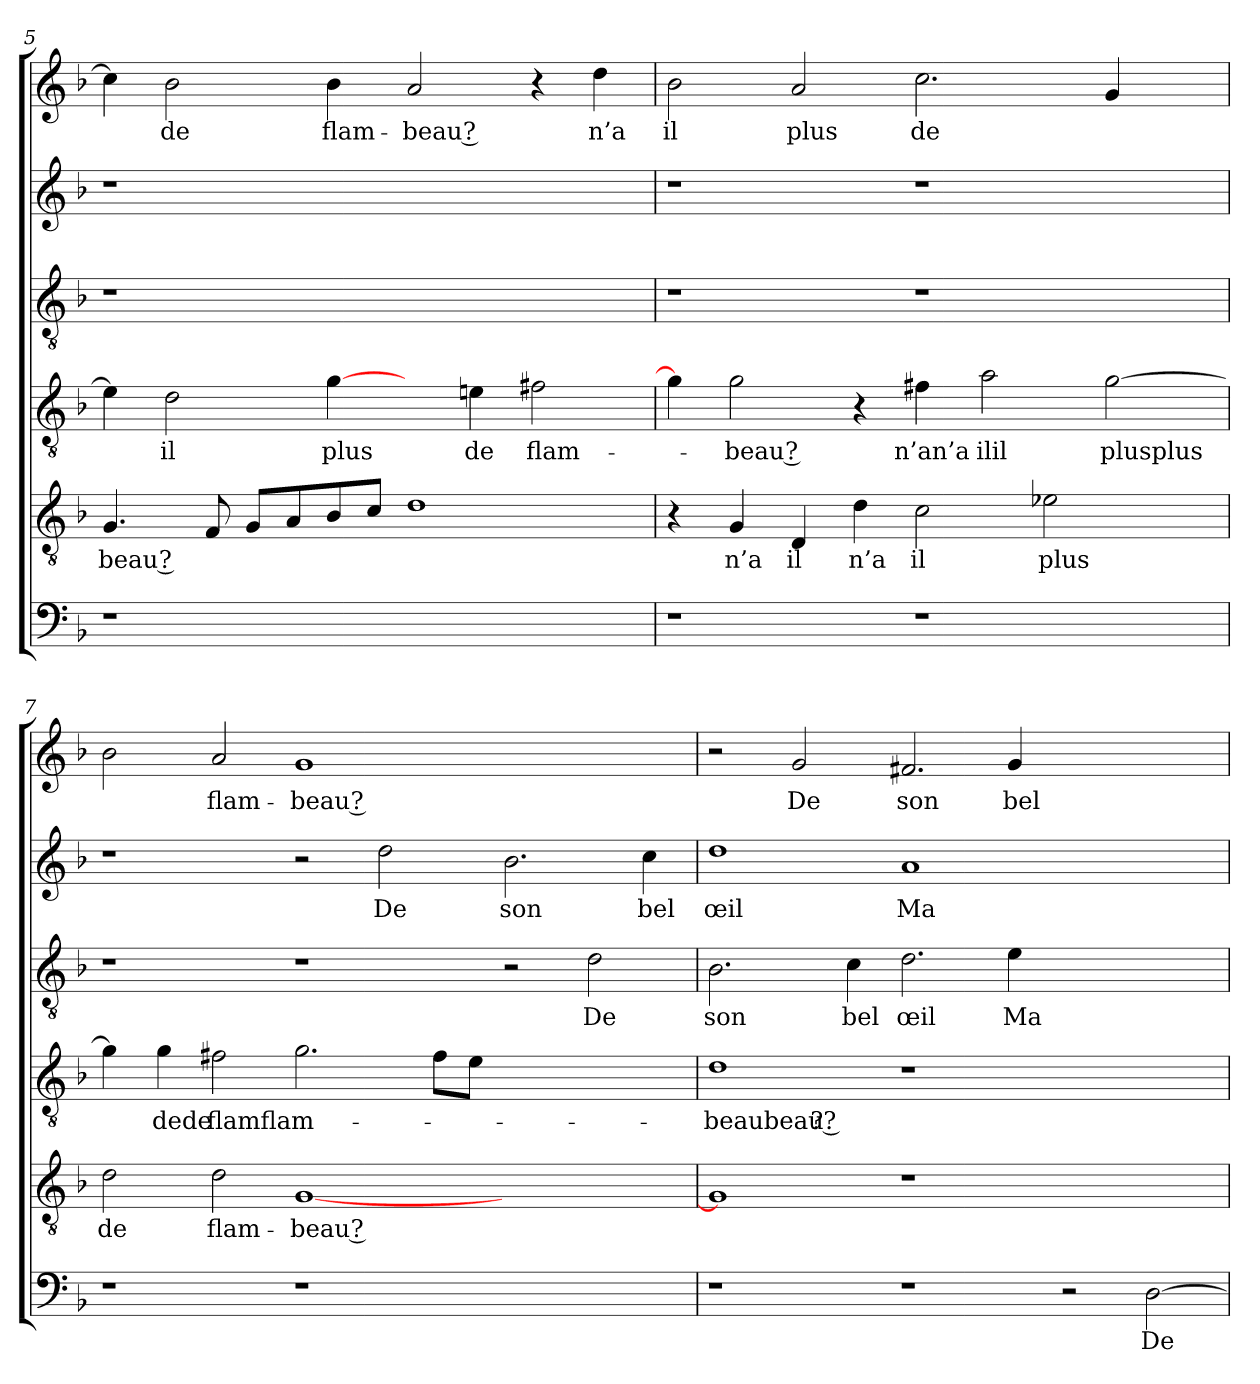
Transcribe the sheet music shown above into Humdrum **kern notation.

**kern	**text	**kern	**text	**kern	**text	**kern	**text	**kern	**text	**kern	**text
*part6	*part6	*part5	*part5	*part4	*part4	*part3	*part3	*part2	*part2	*part1	*part1
*staff6	*staff6	*staff5	*staff5	*staff4	*staff4	*staff3	*staff3	*staff2	*staff2	*staff1	*staff1
*clefF4	*	*clefGv2	*	*clefGv2	*	*clefGv2	*	*clefG2	*	*clefG2	*
*k[b-]	*	*k[b-]	*	*k[b-]	*	*k[b-]	*	*k[b-]	*	*k[b-]	*
=5	=5	=5	=5	=5	=5	=5	=5	=5	=5	=5	=5
1r	.	4.G	-beau ?	4e-]	.	1r	.	1r	.	4cc]	.
.	.	.	.	2d	il	.	.	.	.	2b-	de
.	.	8F	.	.	.	.	.	.	.	.	.
.	.	8GL	.	.	.	.	.	.	.	.	.
.	.	8A	.	.	.	.	.	.	.	.	.
.	.	8B-	.	[4g	plus	.	.	.	.	4b-	flam-
.	.	8cJ	.	.	.	.	.	.	.	.	.
1ryy	.	1d	.	4ryy	.	1ryy	.	1ryy	.	2a	-beau ?
.	.	.	.	4e	de	.	.	.	.	.	.
.	.	.	.	2f#X	flam-	.	.	.	.	4r	.
.	.	.	.	.	.	.	.	.	.	4dd	n’a
=6	=6	=6	=6	=6	=6	=6	=6	=6	=6	=6	=6
1r	.	4r	.	4g]	.	1r	.	1r	.	2b-	il
.	.	4G	n’a	2g	-beau ?	.	.	.	.	.	.
.	.	4D	il	.	.	.	.	.	.	2a	plus
.	.	4d	n’a	4r	.	.	.	.	.	.	.
1r	.	2c	il	4f#X	n’an’a	1r	.	1r	.	2.cc	de
.	.	.	.	2a	ilil	.	.	.	.	.	.
.	.	2e-X	plus	.	.	.	.	.	.	.	.
.	.	.	.	[2g	plusplus	.	.	.	.	4g	.
4ryy	.	4ryy	.	.	.	4ryy	.	4ryy	.	4ryy	.
=7	=7	=7	=7	=7	=7	=7	=7	=7	=7	=7	=7
1r	.	2d	de	4g]	.	1r	.	1r	.	2b-	.
.	.	.	.	4g	dede	.	.	.	.	.	.
.	.	2d	flam-	2f#X	flamflam-	.	.	.	.	2a	flam-
1r	.	[1G	-beau ?	2.g	.	1r	.	2r	.	1g	-beau ?
.	.	.	.	.	.	.	.	2dd	De	.	.
.	.	.	.	8f#L	.	.	.	.	.	.	.
.	.	.	.	8eJ	.	.	.	.	.	.	.
1ryy	.	1ryy	.	1ryy	.	2r	.	2.b-	son	1ryy	.
.	.	.	.	.	.	2d	De	.	.	.	.
.	.	.	.	.	.	.	.	4cc	bel	.	.
!!LO:PB:g=z
=8	=8	=8	=8	=8	=8	=8	=8	=8	=8	=8	=8
1r	.	1G]	.	1d	-beaubeau ??	2.B-	son	1dd	œil	2r	.
.	.	.	.	.	.	.	.	.	.	2g	De
.	.	.	.	.	.	4c	bel	.	.	.	.
1r	.	1r	.	1r	.	2.d	œil	1a	Ma-	2.f#X	son
.	.	.	.	.	.	4e	Ma-	.	.	4g	bel
2r	.	1ryy	.	1ryy	.	1ryy	.	1ryy	.	1ryy	.
[2D	De	.	.	.	.	.	.	.	.	.	.
=	=	=	=	=	=	=	=	=	=	=	=
*-	*-	*-	*-	*-	*-	*-	*-	*-	*-	*-	*-
